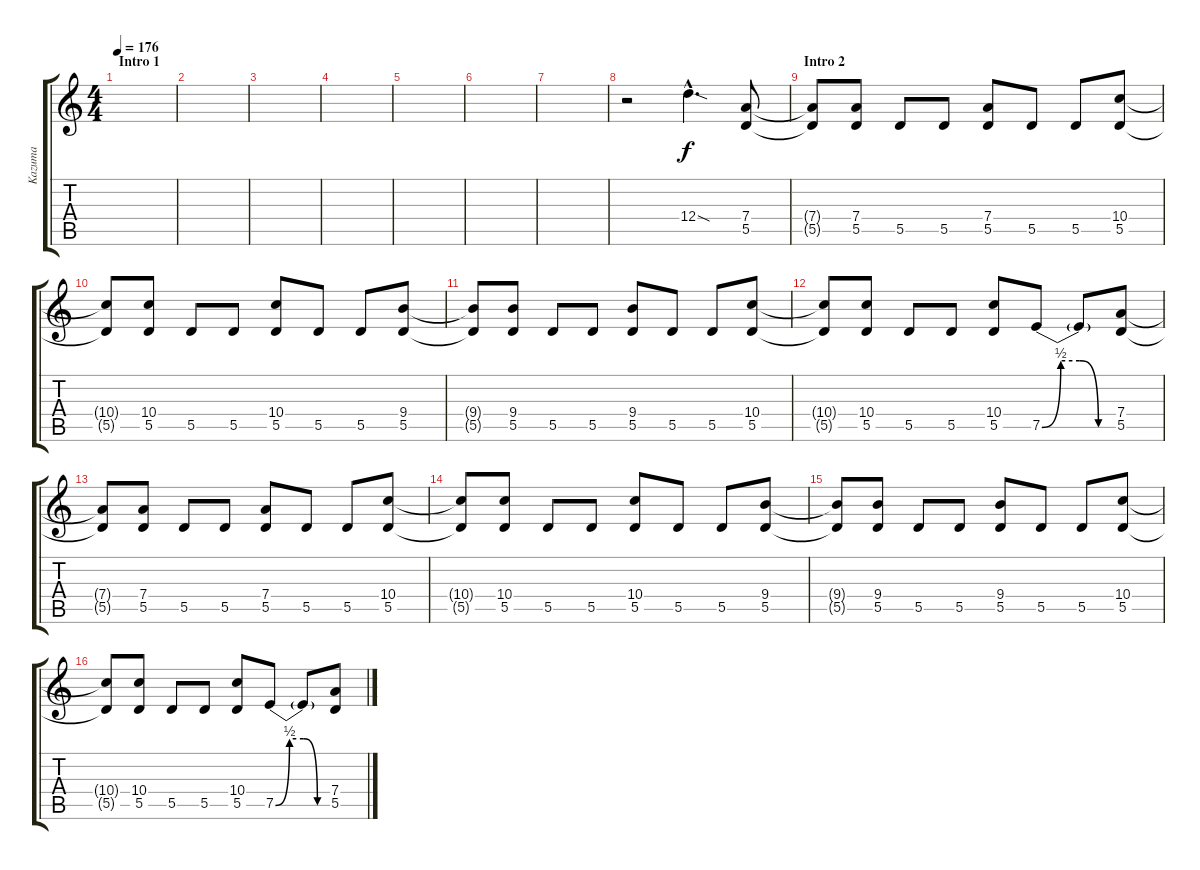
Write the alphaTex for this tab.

\track ("Kazuma" "Kazuma") {instrument distortionguitar}
\staff {score tabs}
\tuning (E4 B3 G3 D3 A2 E2) {hide}
\ts (4 4)
\section ("" "Intro 1")
\tempo 176
\clef g2
\ks c
|
|
|
|
|
|
|
r.2 12.4{sod hac}.4{d} (7.4 5.5).8 |
\section ("" "Intro 2")
(7.4{t} 5.5{t}).8 (7.4 5.5).8 5.5.8 5.5.8 (7.4 5.5).8 5.5.8 5.5.8 (10.4 5.5).8 |
(10.4{t} 5.5{t}).8 (10.4 5.5).8 5.5.8 5.5.8 (10.4 5.5).8 5.5.8 5.5.8 (9.4 5.5).8 |
(9.4{t} 5.5{t}).8 (9.4 5.5).8 5.5.8 5.5.8 (9.4 5.5).8 5.5.8 5.5.8 (10.4 5.5).8 |
(10.4{t} 5.5{t}).8 (10.4 5.5).8 5.5.8 5.5.8 (10.4 5.5).8 7.5{be (custom 0 0 15 2 30 2 45 0 60 0)}.8 7.5{t}.8 (7.4 5.5).8 |
(7.4{t} 5.5{t}).8 (7.4 5.5).8 5.5.8 5.5.8 (7.4 5.5).8 5.5.8 5.5.8 (10.4 5.5).8 |
(10.4{t} 5.5{t}).8 (10.4 5.5).8 5.5.8 5.5.8 (10.4 5.5).8 5.5.8 5.5.8 (9.4 5.5).8 |
(9.4{t} 5.5{t}).8 (9.4 5.5).8 5.5.8 5.5.8 (9.4 5.5).8 5.5.8 5.5.8 (10.4 5.5).8 |
(10.4{t} 5.5{t}).8 (10.4 5.5).8 5.5.8 5.5.8 (10.4 5.5).8 7.5{be (custom 0 0 15 2 30 2 45 0 60 0)}.8 7.5{t}.8 (7.4 5.5).8
